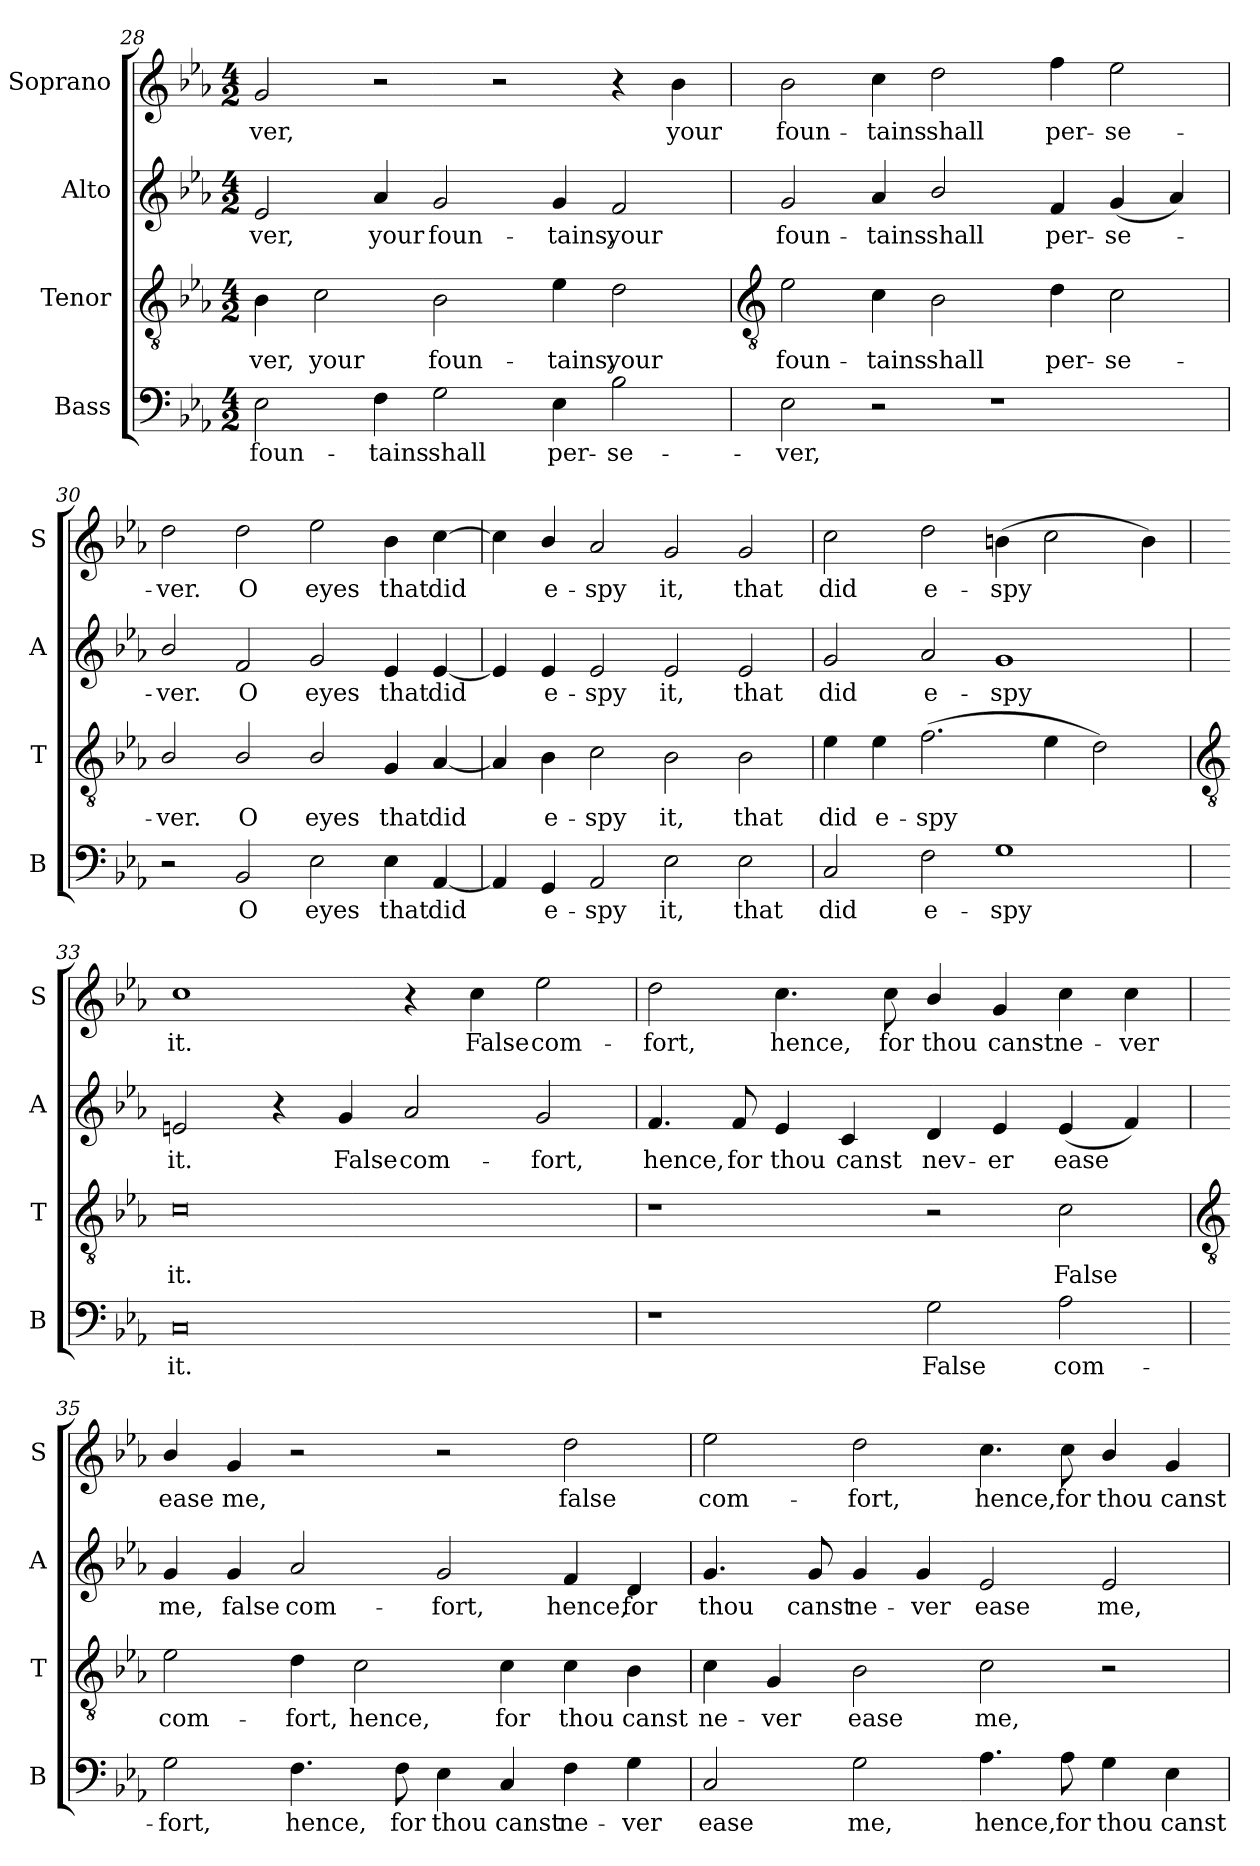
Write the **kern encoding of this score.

**kern	**text	**kern	**text	**kern	**text	**kern	**text
*part4	*part4	*part3	*part3	*part2	*part2	*part1	*part1
*staff4	*staff4	*staff3	*staff3	*staff2	*staff2	*staff1	*staff1
*I"Bass	*	*I"Tenor	*	*I"Alto	*	*I"Soprano	*
*I'B	*	*I'T	*	*I'A	*	*I'S	*
*clefF4	*	*clefGv2	*	*clefG2	*	*clefG2	*
*k[b-e-a-]	*	*k[b-e-a-]	*	*k[b-e-a-]	*	*k[b-e-a-]	*
*E-:	*	*E-:	*	*E-:	*	*E-:	*
*M4/2	*	*M4/2	*	*M4/2	*	*M4/2	*
=28	=28	=28	=28	=28	=28	=28	=28
!	!LO:LY:b	!	!LO:LY:b	!	!LO:LY:b	!	!LO:LY:b
2E-	foun-	4B-	-ver,	2e-	-ver,	2g	-ver,
!	!	!	!LO:LY:b	!	!	!	!
.	.	2c	your	.	.	.	.
!	!LO:LY:b	!	!	!	!LO:LY:b	!	!
4F	-tains	.	.	4a-	your	2r	.
!	!LO:LY:b	!	!LO:LY:b	!	!LO:LY:b	!	!
2G	shall	2B-	foun-	2g	foun-	.	.
.	.	.	.	.	.	2r	.
!	!LO:LY:b	!	!LO:LY:b	!	!LO:LY:b	!	!
4E-	per-	4e-	-tains,	4g	-tains,	.	.
!	!LO:LY:b	!	!LO:LY:b	!	!LO:LY:b	!	!
2B-	-se-	2d	your	2f	your	4r	.
!	!	!	!	!	!	!	!LO:LY:b
.	.	.	.	.	.	4b-	your
!!LO:LB:g=z
=29	=29	=29	=29	=29	=29	=29	=29
*	*	*clefGv2	*	*	*	*	*
!	!LO:LY:b	!	!LO:LY:b	!	!LO:LY:b	!	!LO:LY:b
2E-	-ver,	2e-	foun-	2g	foun-	2b-	foun-
!	!	!	!LO:LY:b	!	!LO:LY:b	!	!LO:LY:b
2r	.	4c	-tains	4a-	-tains	4cc	-tains
!	!	!	!LO:LY:b	!	!LO:LY:b	!	!LO:LY:b
.	.	2B-	shall	2b-/	shall	2dd	shall
1r	.	.	.	.	.	.	.
!	!	!	!LO:LY:b	!	!LO:LY:b	!	!LO:LY:b
.	.	4d	per-	4f	per-	4ff	per-
!	!	!	!LO:LY:b	!	!LO:LY:b	!	!LO:LY:b
.	.	2c	-se-	(<4g	-se-	2ee-	-se-
.	.	.	.	4a-)	.	.	.
=30	=30	=30	=30	=30	=30	=30	=30
!	!	!	!LO:LY:b	!	!LO:LY:b	!	!LO:LY:b
2r	.	2B-/	-ver.	2b-/	ver.	2dd	-ver.
!	!LO:LY:b	!	!LO:LY:b	!	!LO:LY:b	!	!LO:LY:b
2BB-	O	2B-/	O	2f	O	2dd	O
!	!LO:LY:b	!	!LO:LY:b	!	!LO:LY:b	!	!LO:LY:b
2E-	eyes	2B-/	eyes	2g	eyes	2ee-	eyes
!	!LO:LY:b	!	!LO:LY:b	!	!LO:LY:b	!	!LO:LY:b
4E-	that	4G	that	4e-	that	4b-	that
!	!LO:LY:b	!	!LO:LY:b	!	!LO:LY:b	!	!LO:LY:b
[4AA-	did	[4A-	did	[4e-	did	[4cc	did
=31	=31	=31	=31	=31	=31	=31	=31
4AA-]	.	4A-]	.	4e-]	.	4cc]	.
!	!LO:LY:b	!	!LO:LY:b	!	!LO:LY:b	!	!LO:LY:b
4GG	e-	4B-	e-	4e-	e-	4b-/	e-
!	!LO:LY:b	!	!LO:LY:b	!	!LO:LY:b	!	!LO:LY:b
2AA-	-spy	2c	-spy	2e-	-spy	2a-	-spy
!	!LO:LY:b	!	!LO:LY:b	!	!LO:LY:b	!	!LO:LY:b
2E-	it,	2B-	it,	2e-	it,	2g	it,
!	!LO:LY:b	!	!LO:LY:b	!	!LO:LY:b	!	!LO:LY:b
2E-	that	2B-	that	2e-	that	2g	that
=32	=32	=32	=32	=32	=32	=32	=32
!	!LO:LY:b	!	!LO:LY:b	!	!LO:LY:b	!	!LO:LY:b
2C	did	4e-	did	2g	did	2cc	did
!	!	!	!LO:LY:b	!	!	!	!
.	.	4e-	e-	.	.	.	.
!	!LO:LY:b	!	!LO:LY:b	!	!LO:LY:b	!	!LO:LY:b
2F	e-	(>2.f	-spy	2a-	e-	2dd	e-
!	!LO:LY:b	!	!	!	!LO:LY:b	!	!LO:LY:b
1G	-spy	.	.	1g	-spy	(>4bn	-spy
.	.	4e-	.	.	.	2cc	.
.	.	2d)	.	.	.	.	.
.	.	.	.	.	.	4b)	.
!!LO:LB:g=z
=33	=33	=33	=33	=33	=33	=33	=33
*	*	*clefGv2	*	*	*	*	*
!	!LO:LY:b	!	!LO:LY:b	!	!LO:LY:b	!	!LO:LY:b
0C	it.	0c	it.	2en	it.	1cc	it.
.	.	.	.	4r	.	.	.
!	!	!	!	!	!LO:LY:b	!	!
.	.	.	.	4g	False	.	.
!	!	!	!	!	!LO:LY:b	!	!
.	.	.	.	2a-	com-	4r	.
!	!	!	!	!	!	!	!LO:LY:b
.	.	.	.	.	.	4cc	False
!	!	!	!	!	!LO:LY:b	!	!LO:LY:b
.	.	.	.	2g	-fort,	2ee-	com-
=34	=34	=34	=34	=34	=34	=34	=34
!	!	!	!	!	!LO:LY:b	!	!LO:LY:b
1r	.	1r	.	4.f	hence,	2dd	-fort,
!	!	!	!	!	!LO:LY:b	!	!
.	.	.	.	8f	for	.	.
!	!	!	!	!	!LO:LY:b	!	!LO:LY:b
.	.	.	.	4e-	thou	4.cc	hence,
!	!	!	!	!	!LO:LY:b	!	!
.	.	.	.	4c	canst	.	.
!	!	!	!	!	!	!	!LO:LY:b
.	.	.	.	.	.	8cc	for
!	!LO:LY:b	!	!	!	!LO:LY:b	!	!LO:LY:b
2G	False	2r	.	4d	nev-	4b-/	thou
!	!	!	!	!	!LO:LY:b	!	!LO:LY:b
.	.	.	.	4e-	-er	4g	canst
!	!LO:LY:b	!	!LO:LY:b	!	!LO:LY:b	!	!LO:LY:b
2A-	com-	2c	False	(<4e-	ease	4cc	ne-
!	!	!	!	!	!	!	!LO:LY:b
.	.	.	.	4f)	.	4cc	-ver
!!LO:LB:g=z
=35	=35	=35	=35	=35	=35	=35	=35
*	*	*clefGv2	*	*	*	*	*
!	!LO:LY:b	!	!LO:LY:b	!	!LO:LY:b	!	!LO:LY:b
2G	-fort,	2e-	com-	4g	me,	4b-/	ease
!	!	!	!	!	!LO:LY:b	!	!LO:LY:b
.	.	.	.	4g	false	4g	me,
!	!LO:LY:b	!	!LO:LY:b	!	!LO:LY:b	!	!
4.F	hence,	4d	-fort,	2a-	com-	2r	.
!	!	!	!LO:LY:b	!	!	!	!
.	.	2c	hence,	.	.	.	.
!	!LO:LY:b	!	!	!	!	!	!
8F	for	.	.	.	.	.	.
!	!LO:LY:b	!	!	!	!LO:LY:b	!	!
4E-	thou	.	.	2g	-fort,	2r	.
!	!LO:LY:b	!	!LO:LY:b	!	!	!	!
4C	canst	4c	for	.	.	.	.
!	!LO:LY:b	!	!LO:LY:b	!	!LO:LY:b	!	!LO:LY:b
4F	ne-	4c	thou	4f	hence,	2dd	false
!	!LO:LY:b	!	!LO:LY:b	!	!LO:LY:b	!	!
4G	-ver	4B-	canst	4d	for	.	.
=36	=36	=36	=36	=36	=36	=36	=36
!	!LO:LY:b	!	!LO:LY:b	!	!LO:LY:b	!	!LO:LY:b
2C	ease	4c	ne-	4.g	thou	2ee-	com-
!	!	!	!LO:LY:b	!	!	!	!
.	.	4G	-ver	.	.	.	.
!	!	!	!	!	!LO:LY:b	!	!
.	.	.	.	8g	canst	.	.
!	!LO:LY:b	!	!LO:LY:b	!	!LO:LY:b	!	!LO:LY:b
2G	me,	2B-	ease	4g	ne-	2dd	-fort,
!	!	!	!	!	!LO:LY:b	!	!
.	.	.	.	4g	-ver	.	.
!	!LO:LY:b	!	!LO:LY:b	!	!LO:LY:b	!	!LO:LY:b
4.A-	hence,	2c	me,	2e-	ease	4.cc	hence,
!	!LO:LY:b	!	!	!	!	!	!LO:LY:b
8A-	for	.	.	.	.	8cc	for
!	!LO:LY:b	!	!	!	!LO:LY:b	!	!LO:LY:b
4G	thou	2r	.	2e-	me,	4b-/	thou
!	!LO:LY:b	!	!	!	!	!	!LO:LY:b
4E-	canst	.	.	.	.	4g	canst
=	=	=	=	=	=	=	=
*-	*-	*-	*-	*-	*-	*-	*-
